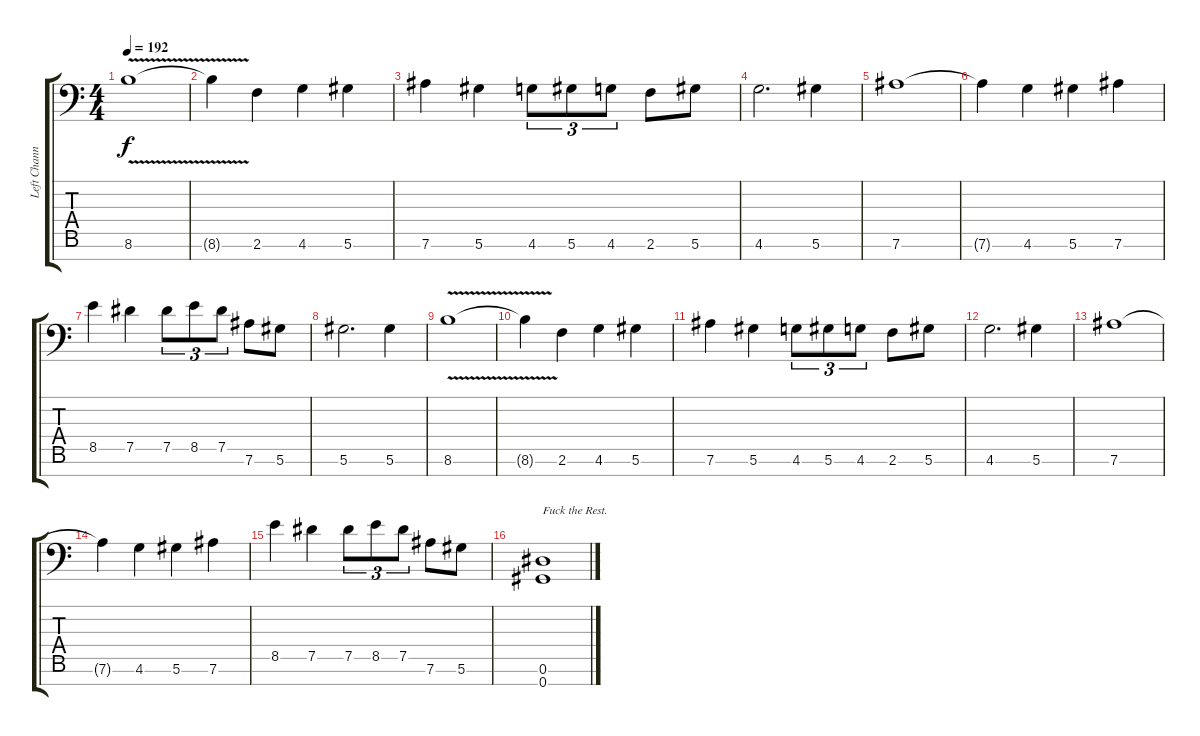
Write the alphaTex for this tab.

\track ("Left Channel" "Left Chann") {instrument distortionguitar}
\staff {score tabs}
\tuning (Eb4 Bb3 Gb3 Db3 Ab2 Eb2 Ab1) {hide}
\ts (4 4)
\tempo 192
\clef f4
\ks c
8.6{v}.1{dy f} |
8.6{t}.4 2.6.4 4.6.4 5.6.4 |
7.6.4 5.6.4 4.6.8{tu (3 2)} 5.6.8{tu (3 2)} 4.6.8{tu (3 2)} 2.6.8 5.6.8 |
4.6.2{d} 5.6.4 |
7.6.1 |
7.6{t}.4 4.6.4 5.6.4 7.6.4 |
8.5.4 7.5.4 7.5.8{tu (3 2)} 8.5.8{tu (3 2)} 7.5.8{tu (3 2)} 7.6.8 5.6.8 |
5.6.2{d} 5.6.4 |
8.6{v}.1 |
8.6{t}.4 2.6.4 4.6.4 5.6.4 |
7.6.4 5.6.4 4.6.8{tu (3 2)} 5.6.8{tu (3 2)} 4.6.8{tu (3 2)} 2.6.8 5.6.8 |
4.6.2{d} 5.6.4 |
7.6.1 |
7.6{t}.4 4.6.4 5.6.4 7.6.4 |
8.5.4 7.5.4 7.5.8{tu (3 2)} 8.5.8{tu (3 2)} 7.5.8{tu (3 2)} 7.6.8 5.6.8 |
(0.6 0.7).1{txt "Fuck the Rest."}
